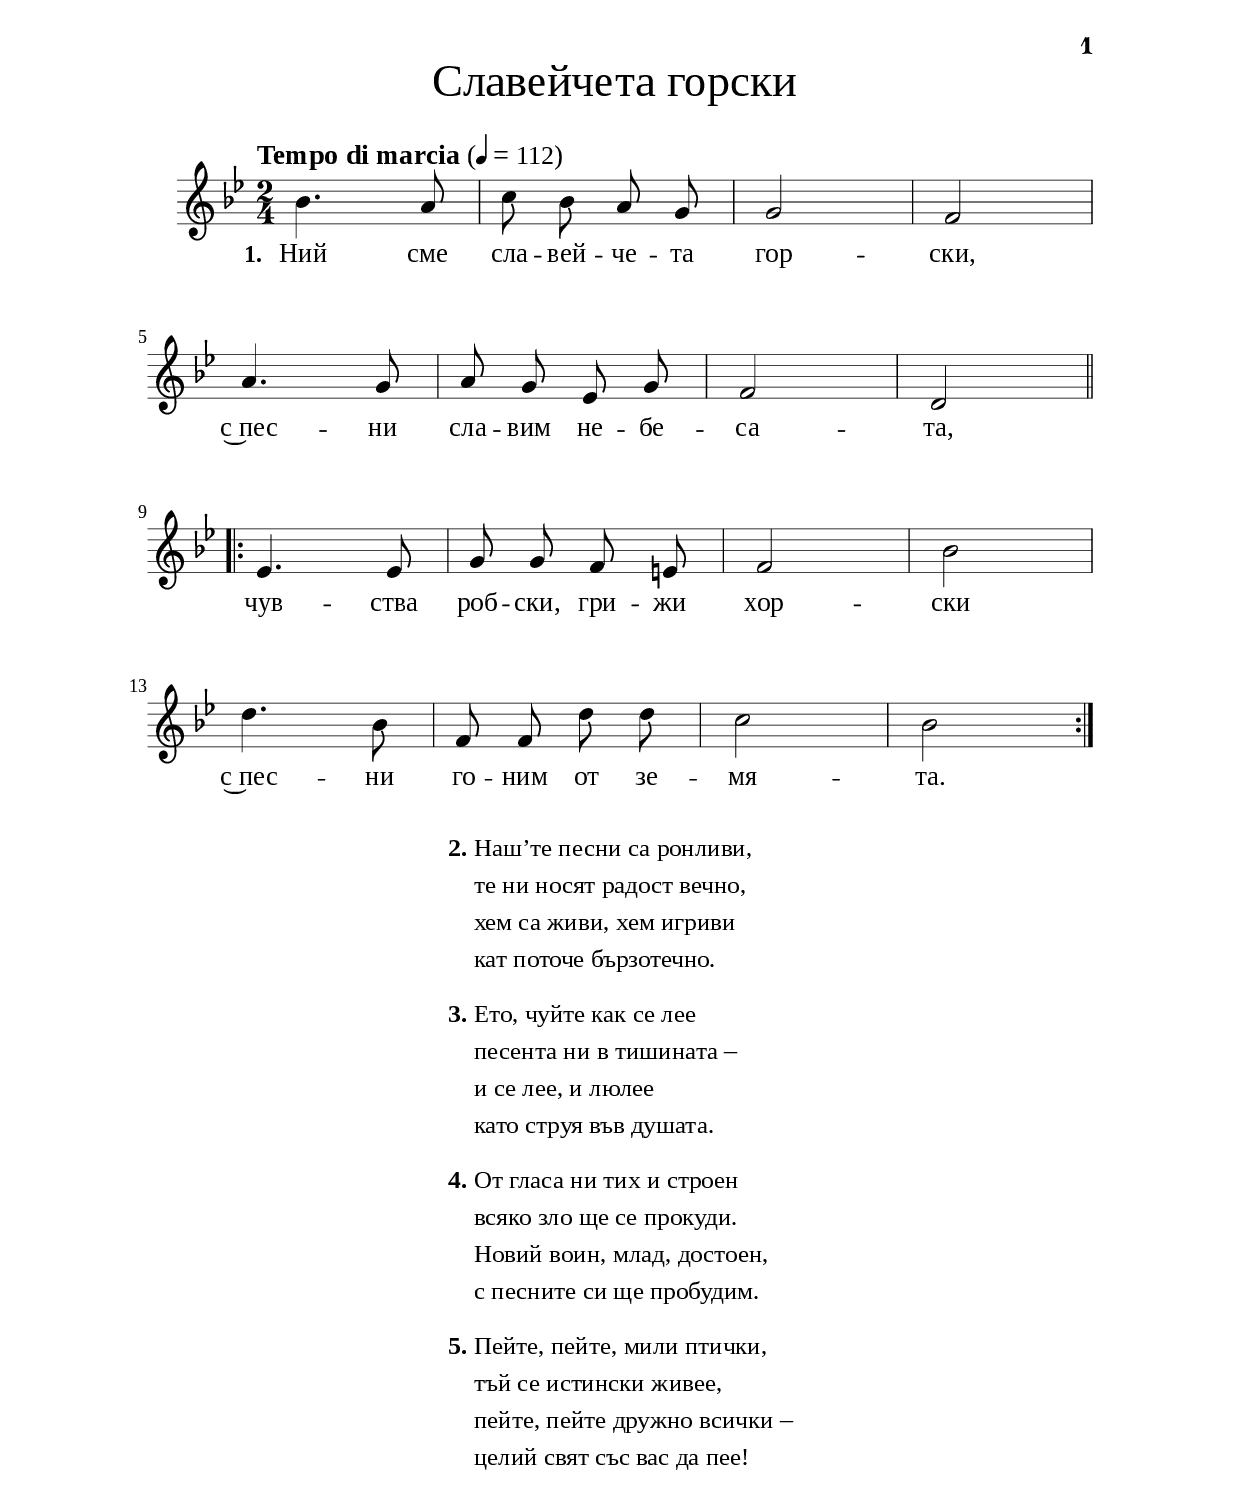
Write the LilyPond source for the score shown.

\version "2.24.4"

% include paper part and global functions
\include "include/globals.ily"
"rightBraces049" = \markup {
  \column {
    % repeat braces
    \translate #'(0 . -5.5 )
    \right-brace #20

    \translate #'(0 . -10.0 )
    \right-brace #20

    \translate #'(0 . -10.0 )
    \right-brace #20

    \translate #'(0 . -10.0 )
    \right-brace #20
  }
  \column {
    % repeat numbers
    \translate #'(0 . -6.1 )
    2

    \translate #'(0 . -12.0 )
    2

    \translate #'(0 . -12.0 )
    2

    \translate #'(0 . -12.0 )
    2
  }
}

\bookpart {
  \label #'ref049
  \tocItem \markup "Славейчета горски"
  \include "include/bookpart-paper.ily"
  \score {
    \include "include/score-layout.ily"

    \new Voice \absolute  {
      \clef treble
      \key bes \major
      \time 2/4
      \tempoFunc "Tempo di marcia" 4 "112"
      \autoBeamOff

      bes'4. a'8 | c''8 bes' a' g' |  g'2 |  f'2 \break |
      a'4. g'8  | a'8 g' es' g' |  f'2 |   d'2 | \break
      \bar ".|:-||"
      es'4. es'8 | g'8 g' f' e' | f'2 | bes'2 | \break

      d''4. bes'8 | f'8 f' d'' d'' | c''2  bes'2 | \break
      \bar ":|."
    }

    \addlyrics {
      \set stanza = "1. "  Ний сме сла -- вей -- че -- та гор -- ски, с~пес -- ни
      сла -- вим не -- бе -- са -- та, чув -- ства роб -- ски, гри -- жи
      хор -- ски с~пес -- ни го -- ним от зе -- мя -- та.
    }

    \header {
      title = \titleFunc #'ref_desc_3 "Славейчета горски " "Slavejčeta gorski "
    }

    \midi{}

  } % score


  \markup \abs-fontsize #12 \override #`(baseline-skip . ,bgCoupletBaselineSkip) {
    \fill-line {
      \column {
        \line {
          \bold "2."
          \column {
            "Наш’те песни са ронливи,"
            "те ни носят радост вечно,"
            "хем са живи, хем игриви"
            "кат поточе бързотечно."

          }
        }
        \vspace #1
        \line {
          \bold "3."
          \column {
            "Ето, чуйте как се лее"
            "песента ни в тишината –"
            "и се лее, и люлее"
            "като струя във душата."
          }
        }
        \vspace #1
        \line {
          \bold "4."
          \column {
            "От гласа ни тих и строен"
            "всяко зло ще се прокуди."
            "Новий воин, млад, достоен,"
            "с песните си ще пробудим."
          }
        }
        \vspace #1

        \line {
          \bold "5."
          \column {
            "Пейте, пейте, мили птички,"
            "тъй се истински живее,"
            "пейте, пейте дружно всички –"
            "целий свят със вас да пее! "
          }
        }
      }
    }
  }

} % bookpart
